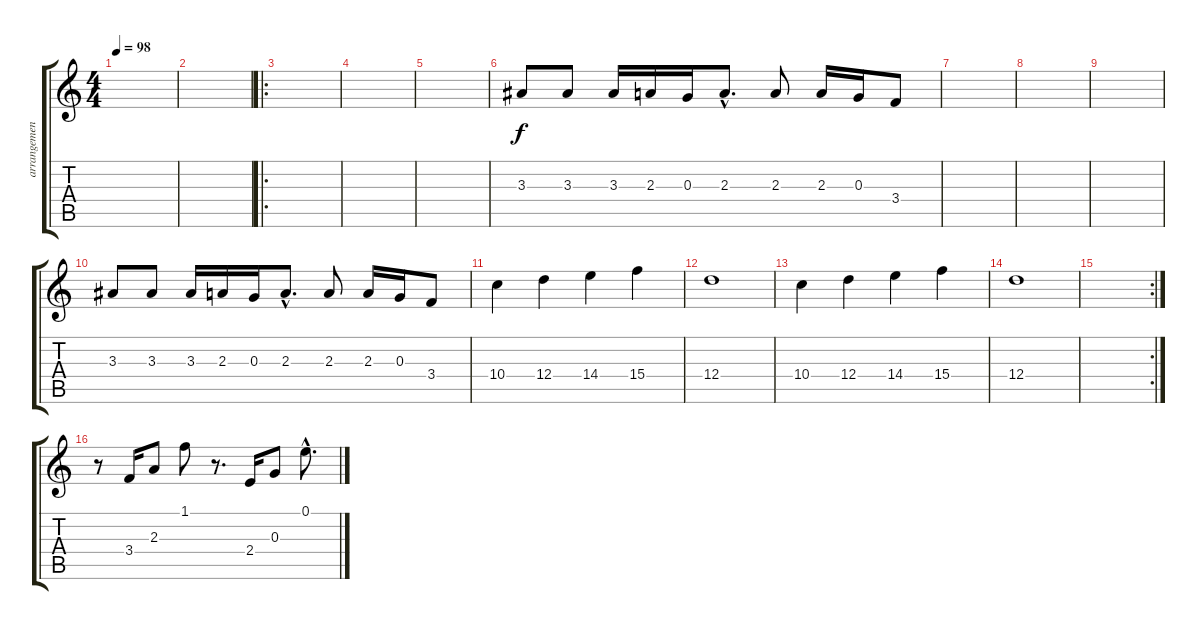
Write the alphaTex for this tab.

\track ("arrangements" "arrangemen") {instrument distortionguitar}
\staff {score tabs}
\tuning (E4 B3 G3 D3 A2 E2) {hide}
\ts (4 4)
\tempo 98
\clef g2
\ks c
|
|
\ro
|
|
|
3.3.8 3.3.8 3.3.16 2.3.16 0.3.16 2.3{hac}.8{d} 2.3.8 2.3.16 0.3.16 3.4.8 |
|
|
|
3.3.8 3.3.8 3.3.16 2.3.16 0.3.16 2.3{hac}.8{d} 2.3.8 2.3.16 0.3.16 3.4.8 |
10.4.4 12.4.4 14.4.4 15.4.4 |
12.4.1 |
10.4.4 12.4.4 14.4.4 15.4.4 |
12.4.1 |
\rc 2
|
r.8 3.4.16 2.3.8 1.1.8 r.8{d} 2.4.16 0.3.8 0.1{hac}.8{d}
